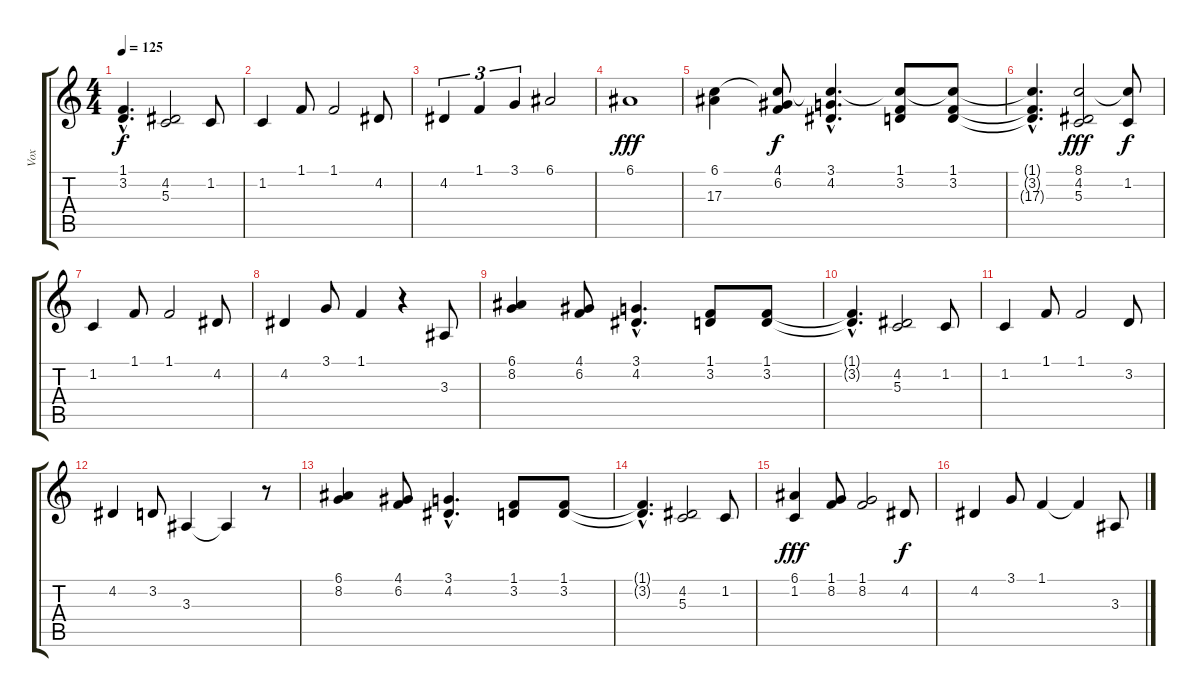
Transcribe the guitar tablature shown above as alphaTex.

\track ("Vox" "Vox") {instrument flute}
\staff {score tabs}
\tuning (E4 B3 G3 D3 A2 E2) {hide}
\ts (4 4)
\tempo 125
\clef g2
\ks c
(1.1{hac t} 3.2{hac t}).4{d dy f} (4.2 5.3).2 1.2.8 |
1.2.4 1.1.8 1.1.2 4.2.8 |
4.2.4{tu (3 2)} 1.1.4{tu (3 2)} 3.1.4{tu (3 2)} 6.1.2 |
6.1.1{dy fff} |
(6.1 17.3).4 (4.1 6.2 17.3{t}).8{dy f} (3.1{hac} 4.2{hac} 17.3{hac t}).4{d} (1.1 3.2 17.3{t}).8 (1.1 3.2 17.3{t}).8 |
(1.1{hac t} 3.2{hac t} 17.3{hac t}).4{d} (8.1 4.2 5.3).2{dy fff} (8.1{t} 1.2).8{dy f} |
1.2.4 1.1.8 1.1.2 4.2.8 |
4.2.4 3.1.8 1.1.4 r.4 3.3.8 |
(6.1 8.2).4 (4.1 6.2).8 (3.1{hac} 4.2{hac}).4{d} (1.1 3.2).8 (1.1 3.2).8 |
(1.1{hac t} 3.2{hac t}).4{d} (4.2 5.3).2 1.2.8 |
1.2.4 1.1.8 1.1.2 3.2.8 |
4.2.4 3.2.8 3.3.4 3.3{t}.4 r.8 |
(6.1 8.2).4 (4.1 6.2).8 (3.1{hac} 4.2{hac}).4{d} (1.1 3.2).8 (1.1 3.2).8 |
(1.1{hac t} 3.2{hac t}).4{d} (4.2 5.3).2 1.2.8 |
(6.1 1.2).4{dy fff} (1.1 8.2).8 (1.1 8.2).2 4.2.8{dy f} |
4.2.4 3.1.8 1.1.4 1.1{t}.4 3.3.8
